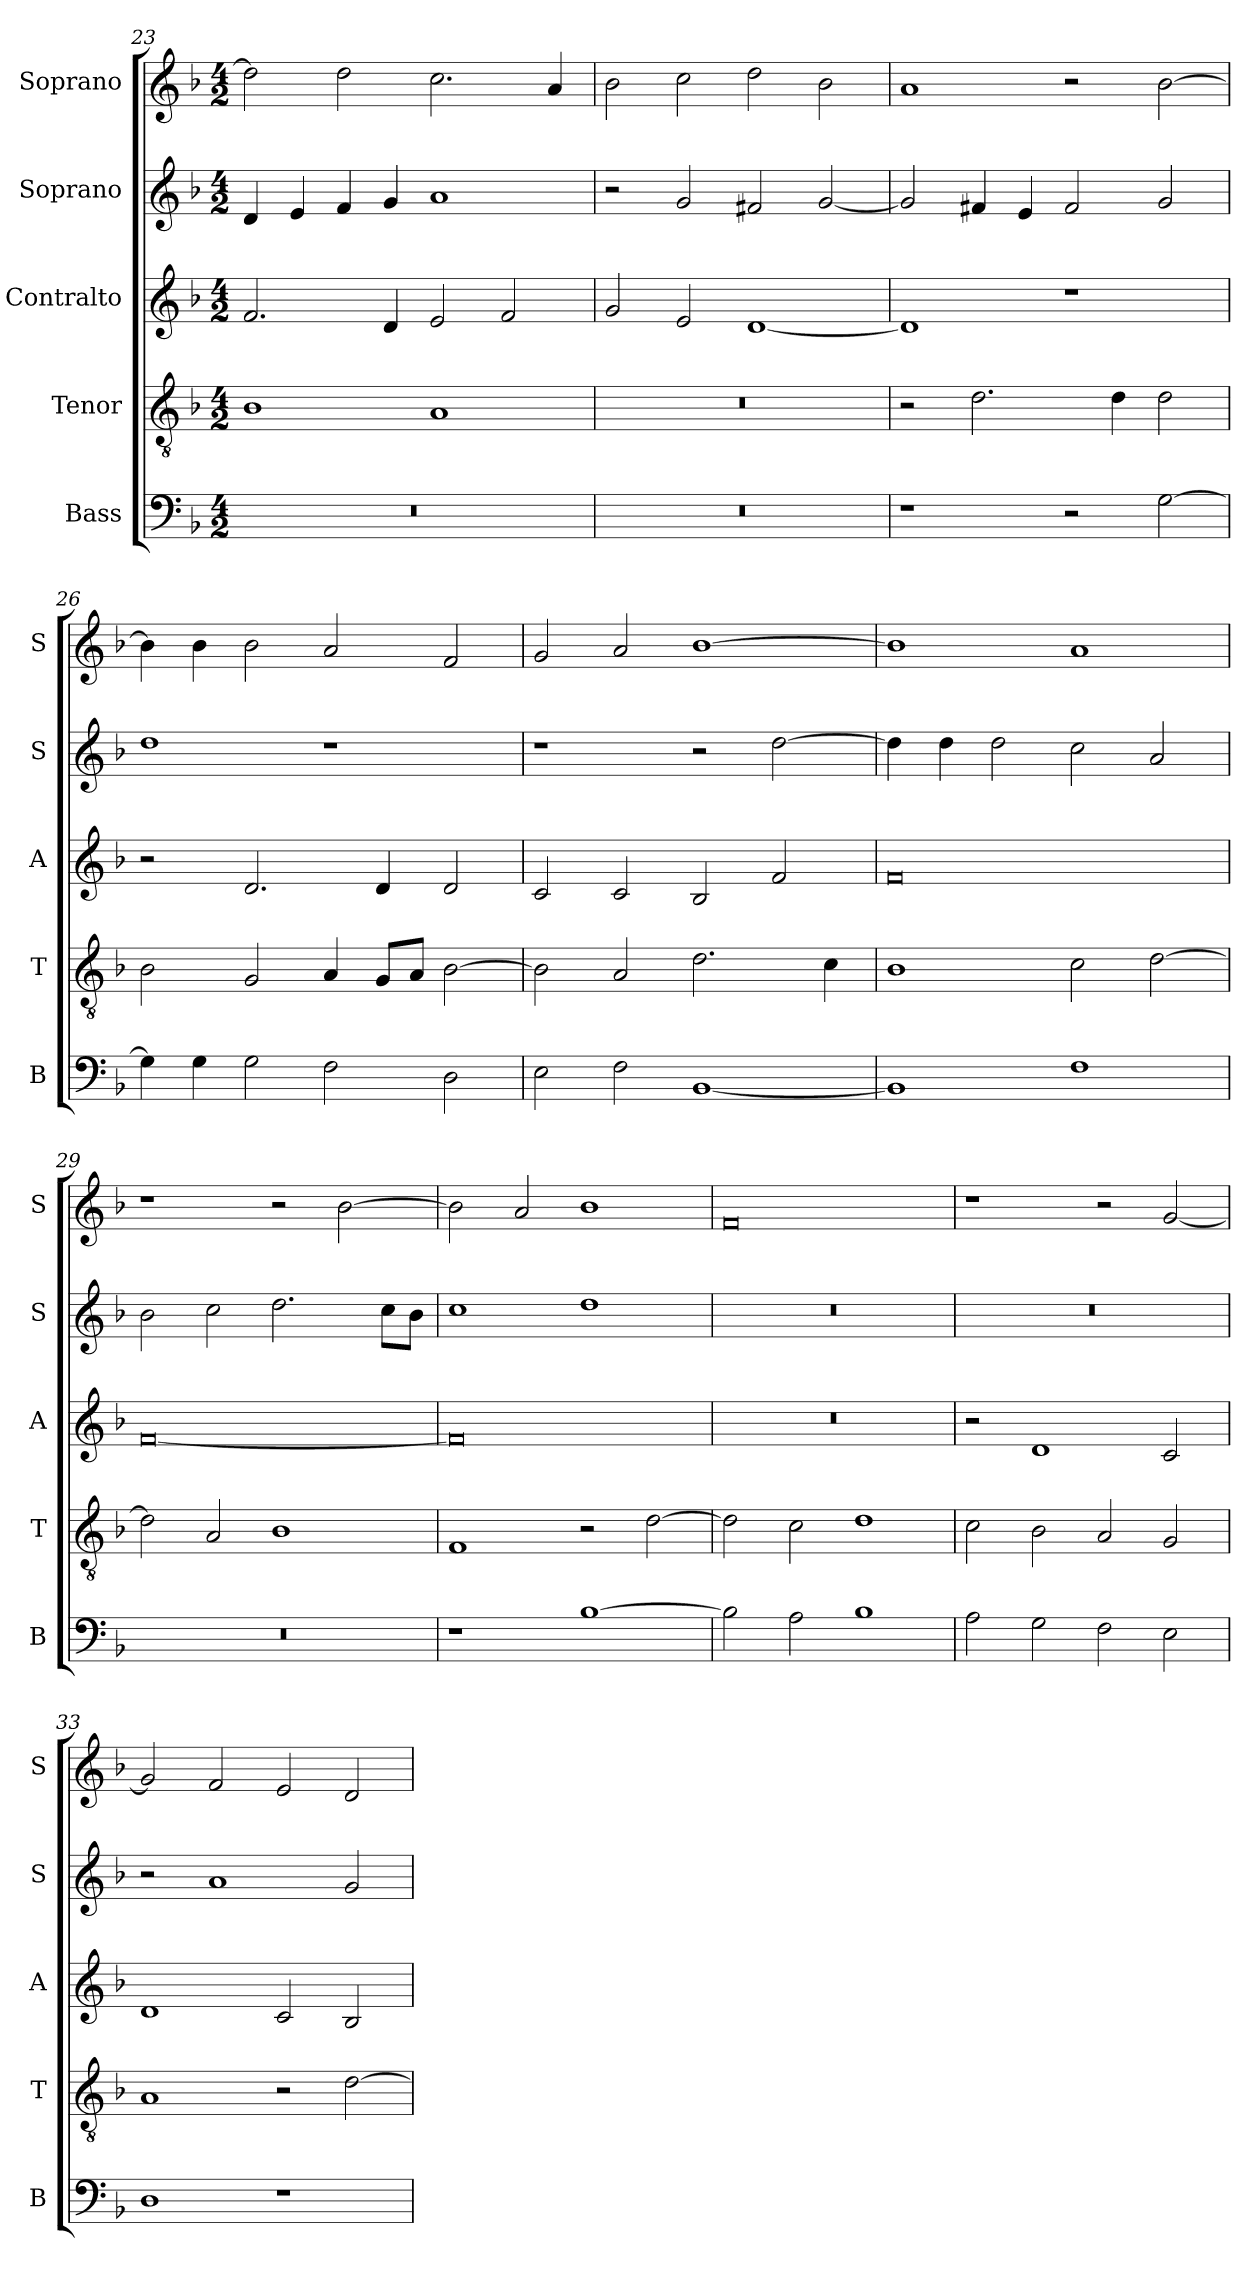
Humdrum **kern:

**kern	**kern	**kern	**kern	**kern
*part5	*part4	*part3	*part2	*part1
*staff5	*staff4	*staff3	*staff2	*staff1
*I"Bass	*I"Tenor	*I"Contralto	*I"Soprano	*I"Soprano
*I'B	*I'T	*I'A	*I'S	*I'S
*clefF4	*clefGv2	*clefG2	*clefG2	*clefG2
*k[b-]	*k[b-]	*k[b-]	*k[b-]	*k[b-]
*F:ion	*F:ion	*F:ion	*F:ion	*F:ion
*M4/2	*M4/2	*M4/2	*M4/2	*M4/2
=23	=23	=23	=23	=23
0r	1B-	2.f	4d	2dd]
.	.	.	4e	.
.	.	.	4f	2dd
.	.	4d	4g	.
.	1A	2e	1a	2.cc
.	.	2f	.	.
.	.	.	.	4a
=24	=24	=24	=24	=24
0r	0r	2g	2r	2b-
.	.	2e	2g	2cc
.	.	[1d	2f#X	2dd
.	.	.	[2g	2b-
=25	=25	=25	=25	=25
1r	2r	1d]	2g]	1a
.	2.d	.	4f#X	.
.	.	.	4e	.
2r	.	1r	2f#	2r
.	4d	.	.	.
[2G	2d	.	2g	[2b-
=26	=26	=26	=26	=26
4G]	2B-	2r	1dd	4b-]
4G	.	.	.	4b-
2G	2G	2.d	.	2b-
2F	4A	.	1r	2a
.	8G/L	4d	.	.
.	8A/J	.	.	.
2D	[2B-	2d	.	2f
=27	=27	=27	=27	=27
2E	2B-]	2c	1r	2g
2F	2A	2c	.	2a
[1BB-	2.d	2B-	2r	[1b-
.	.	2f	[2dd	.
.	4c	.	.	.
=28	=28	=28	=28	=28
1BB-]	1B-	0f	4dd]	1b-]
.	.	.	4dd	.
.	.	.	2dd	.
1F	2c	.	2cc	1a
.	[2d	.	2a	.
=29	=29	=29	=29	=29
0r	2d]	[0f	2b-	1r
.	2A	.	2cc	.
.	1B-	.	2.dd	2r
.	.	.	.	[2b-
.	.	.	8cc\L	.
.	.	.	8b-\J	.
=30	=30	=30	=30	=30
1r	1F	0f]	1cc	2b-]
.	.	.	.	2a
[1B-	2r	.	1dd	1b-
.	[2d	.	.	.
=31	=31	=31	=31	=31
2B-]	2d]	0r	0r	0f
2A	2c	.	.	.
1B-	1d	.	.	.
=32	=32	=32	=32	=32
2A	2c	2r	0r	1r
2G	2B-	1d	.	.
2F	2A	.	.	2r
2E	2G	2c	.	[2g
=33	=33	=33	=33	=33
1D	1A	1d	2r	2g]
.	.	.	1a	2f
1r	2r	2c	.	2e
.	[2d	2B-	2g	2d
=	=	=	=	=
*-	*-	*-	*-	*-
